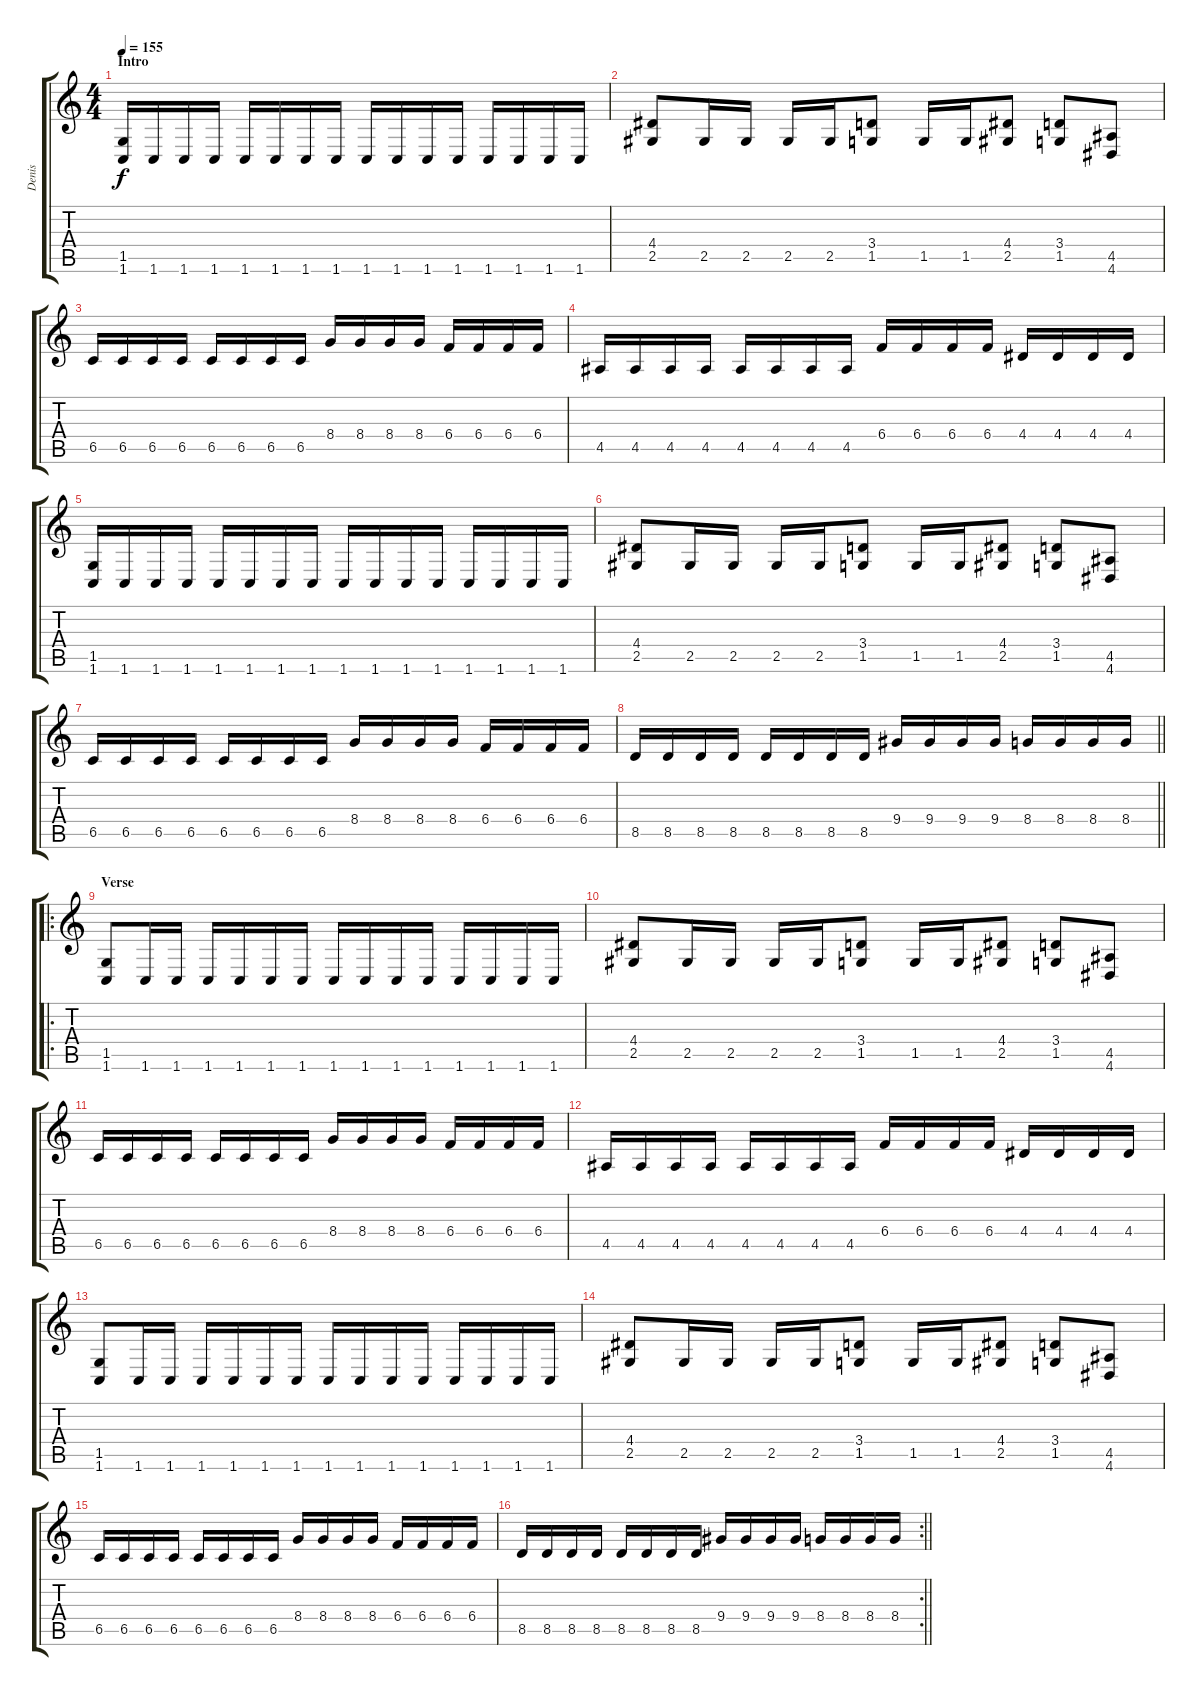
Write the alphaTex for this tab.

\track ("Denis" "Denis") {instrument distortionguitar}
\staff {score tabs}
\tuning (Db4 Ab3 E3 B2 Gb2 B1) {hide}
\ts (4 4)
\section ("" "Intro")
\tempo 155
\clef g2
\ks c
(1.5 1.6).16{dy f instrument distortionguitar} 1.6.16 1.6.16 1.6.16 1.6.16 1.6.16 1.6.16 1.6.16 1.6.16 1.6.16 1.6.16 1.6.16 1.6.16 1.6.16 1.6.16 1.6.16 |
(4.4 2.5).8 2.5.16 2.5.16 2.5.16 2.5.16 (3.4 1.5).8 1.5.16 1.5.16 (4.4 2.5).8 (3.4 1.5).8 (4.5 4.6).8 |
6.5.16 6.5.16 6.5.16 6.5.16 6.5.16 6.5.16 6.5.16 6.5.16 8.4.16 8.4.16 8.4.16 8.4.16 6.4.16 6.4.16 6.4.16 6.4.16 |
4.5.16 4.5.16 4.5.16 4.5.16 4.5.16 4.5.16 4.5.16 4.5.16 6.4.16 6.4.16 6.4.16 6.4.16 4.4.16 4.4.16 4.4.16 4.4.16 |
(1.5 1.6).16 1.6.16 1.6.16 1.6.16 1.6.16 1.6.16 1.6.16 1.6.16 1.6.16 1.6.16 1.6.16 1.6.16 1.6.16 1.6.16 1.6.16 1.6.16 |
(4.4 2.5).8 2.5.16 2.5.16 2.5.16 2.5.16 (3.4 1.5).8 1.5.16 1.5.16 (4.4 2.5).8 (3.4 1.5).8 (4.5 4.6).8 |
6.5.16 6.5.16 6.5.16 6.5.16 6.5.16 6.5.16 6.5.16 6.5.16 8.4.16 8.4.16 8.4.16 8.4.16 6.4.16 6.4.16 6.4.16 6.4.16 |
\barLineRight lightlight
8.5.16 8.5.16 8.5.16 8.5.16 8.5.16 8.5.16 8.5.16 8.5.16 9.4.16 9.4.16 9.4.16 9.4.16 8.4.16 8.4.16 8.4.16 8.4.16 |
\ro
\section ("" "Verse")
(1.5 1.6).8 1.6.16 1.6.16 1.6.16 1.6.16 1.6.16 1.6.16 1.6.16 1.6.16 1.6.16 1.6.16 1.6.16 1.6.16 1.6.16 1.6.16 |
(4.4 2.5).8 2.5.16 2.5.16 2.5.16 2.5.16 (3.4 1.5).8 1.5.16 1.5.16 (4.4 2.5).8 (3.4 1.5).8 (4.5 4.6).8 |
6.5.16 6.5.16 6.5.16 6.5.16 6.5.16 6.5.16 6.5.16 6.5.16 8.4.16 8.4.16 8.4.16 8.4.16 6.4.16 6.4.16 6.4.16 6.4.16 |
4.5.16 4.5.16 4.5.16 4.5.16 4.5.16 4.5.16 4.5.16 4.5.16 6.4.16 6.4.16 6.4.16 6.4.16 4.4.16 4.4.16 4.4.16 4.4.16 |
(1.5 1.6).8 1.6.16 1.6.16 1.6.16 1.6.16 1.6.16 1.6.16 1.6.16 1.6.16 1.6.16 1.6.16 1.6.16 1.6.16 1.6.16 1.6.16 |
(4.4 2.5).8 2.5.16 2.5.16 2.5.16 2.5.16 (3.4 1.5).8 1.5.16 1.5.16 (4.4 2.5).8 (3.4 1.5).8 (4.5 4.6).8 |
6.5.16 6.5.16 6.5.16 6.5.16 6.5.16 6.5.16 6.5.16 6.5.16 8.4.16 8.4.16 8.4.16 8.4.16 6.4.16 6.4.16 6.4.16 6.4.16 |
\rc 2
\barLineRight lightlight
8.5.16 8.5.16 8.5.16 8.5.16 8.5.16 8.5.16 8.5.16 8.5.16 9.4.16 9.4.16 9.4.16 9.4.16 8.4.16 8.4.16 8.4.16 8.4.16
